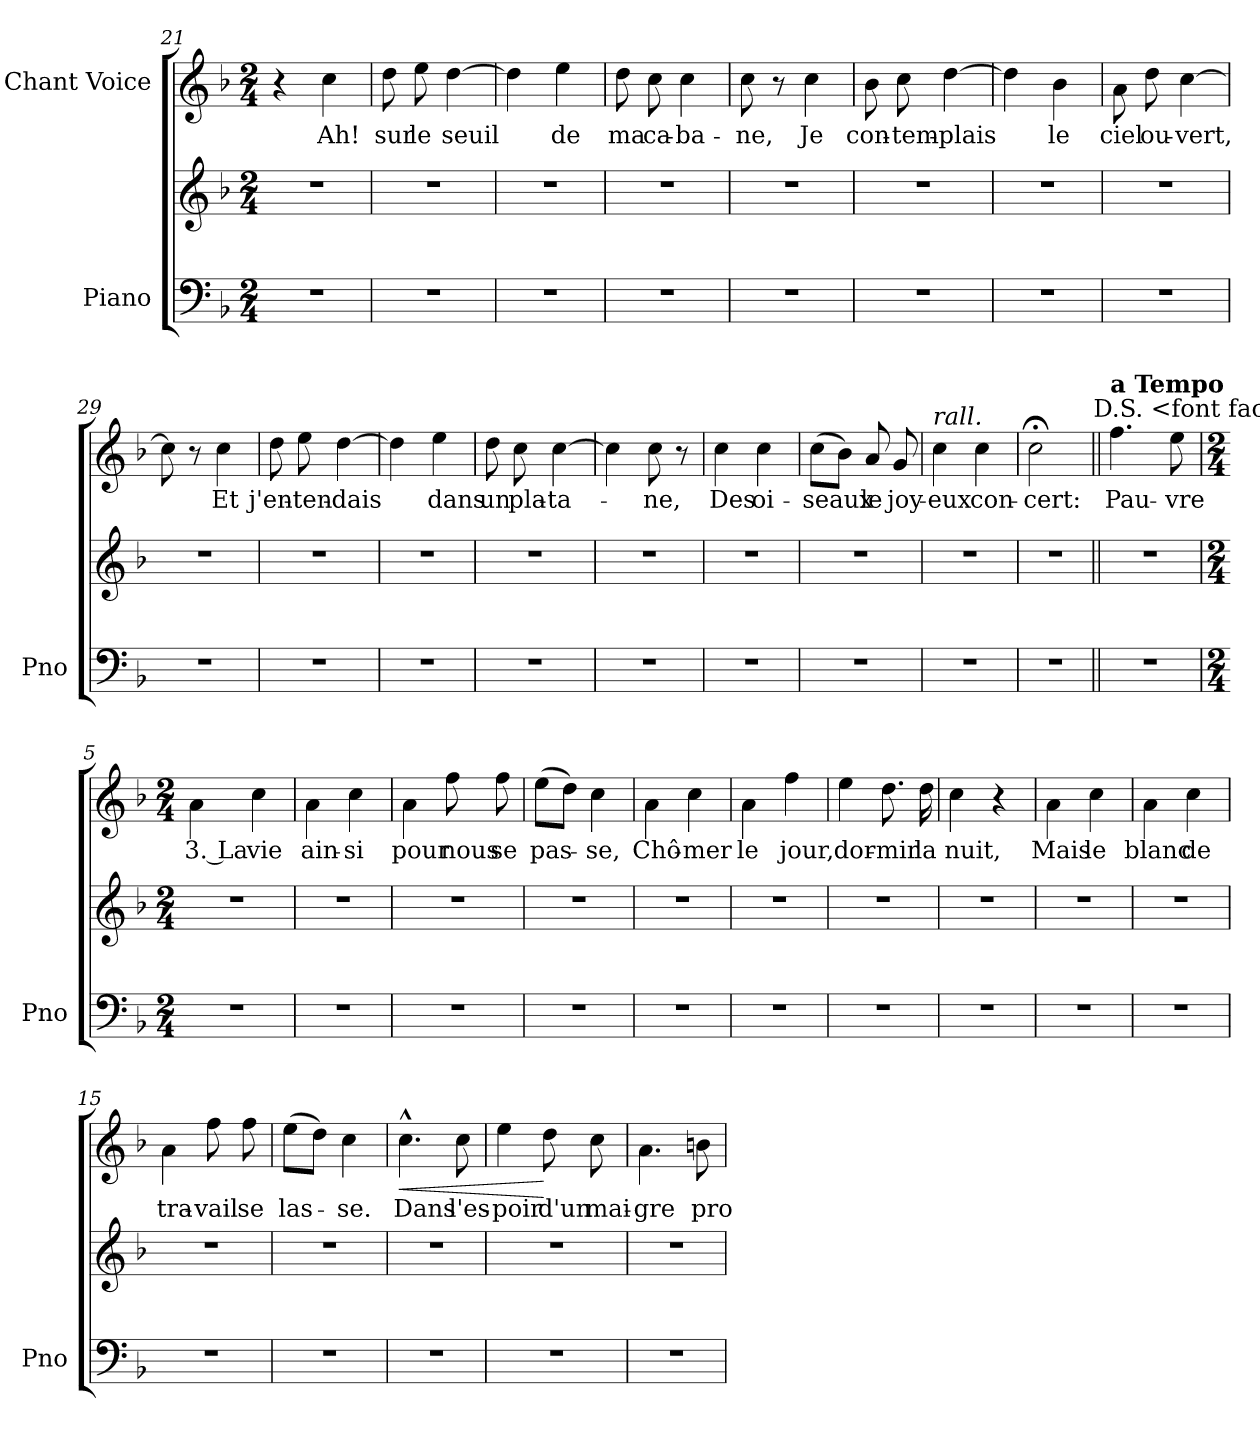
**kern	**kern	**kern	**text	**dynam
*part2	*part2	*part1	*part1	*part1
*staff3	*staff2	*staff1	*staff1	*staff1
*I"Piano	*	*I"Chant Voice	*	*
*I'Pno	*	*	*	*
*clefF4	*clefG2	*clefG2	*	*
*k[b-]	*k[b-]	*k[b-]	*	*
*M2/4	*M2/4	*M2/4	*	*
=21	=21	=21	=21	=21
2r	2r	4r	.	.
.	.	4cc\	Ah!	.
=22	=22	=22	=22	=22
2r	2r	8dd\	sur	.
.	.	8ee\	le	.
.	.	[4dd\	seuil	.
=23	=23	=23	=23	=23
2r	2r	4dd\]	.	.
.	.	4ee\	de	.
=24	=24	=24	=24	=24
2r	2r	8dd\	ma	.
.	.	8cc\	ca-	.
.	.	4cc\	-ba-	.
=25	=25	=25	=25	=25
2r	2r	8cc\	-ne,	.
.	.	8r	.	.
.	.	4cc\	Je	.
=26	=26	=26	=26	=26
2r	2r	8b-\	con-	.
.	.	8cc\	-tem-	.
.	.	[4dd\	-plais	.
=27	=27	=27	=27	=27
2r	2r	4dd\]	.	.
.	.	4b-\	le	.
=28	=28	=28	=28	=28
2r	2r	8a\	ciel	.
.	.	8dd\	ou-	.
.	.	[4cc\	-vert,	.
=29	=29	=29	=29	=29
2r	2r	8cc\]	.	.
.	.	8r	.	.
.	.	4cc\	Et	.
=30	=30	=30	=30	=30
2r	2r	8dd\	j'en-	.
.	.	8ee\	-ten-	.
.	.	[4dd\	-dais	.
=31	=31	=31	=31	=31
2r	2r	4dd\]	.	.
.	.	4ee\	dans	.
=32	=32	=32	=32	=32
2r	2r	8dd\	un	.
.	.	8cc\	pla-	.
.	.	[4cc\	-ta-	.
=33	=33	=33	=33	=33
2r	2r	4cc\]	.	.
.	.	8cc\	-ne,	.
.	.	8r	.	.
=34	=34	=34	=34	=34
2r	2r	4cc\	Des	.
.	.	4cc\	oi-	.
=35	=35	=35	=35	=35
2r	2r	(8cc\L	-seaux	.
.	.	8b-\J)	.	.
.	.	8a/	le	.
.	.	8g/	joy-	.
=36	=36	=36	=36	=36
!	!	!LO:TX:i:t=rall.	!	!
2r	2r	4cc\	-eux	.
.	.	4cc\	con-	.
=37	=37	=37	=37	=37
2r	2r	2cc;<\	-cert:	.
!	!	!LO:TX:a:t=D.S. <font face="ScoreText"></font>	!	!
=38||	=38||	=38||	=38||	=38||
!	!	!LO:TX:a:B:t=a Tempo	!	!
2r	2r	4.ff\	-Pau-	.
.	.	8ee\	-vre	.
=5	=5	=5	=5	=5
*M2/4	*M2/4	*M2/4	*	*
2r	2r	4a\	3. La	.
.	.	4cc\	vie	.
=6	=6	=6	=6	=6
2r	2r	4a\	ain-	.
.	.	4cc\	-si	.
=7	=7	=7	=7	=7
2r	2r	4a\	pour	.
.	.	8ff\	nous	.
.	.	8ff\	se	.
=8	=8	=8	=8	=8
2r	2r	(8ee\L	pas-	.
.	.	8dd\J)	.	.
.	.	4cc\	-se,	.
=9	=9	=9	=9	=9
2r	2r	4a\	Chô-	.
.	.	4cc\	-mer	.
=10	=10	=10	=10	=10
2r	2r	4a\	le	.
.	.	4ff\	jour,	.
=11	=11	=11	=11	=11
2r	2r	4ee\	dor-	.
.	.	8.dd\	-mir	.
.	.	16dd\	la	.
=12	=12	=12	=12	=12
2r	2r	4cc\	nuit,	.
.	.	4r	.	.
=13	=13	=13	=13	=13
2r	2r	4a\	Mais	.
.	.	4cc\	le	.
=14	=14	=14	=14	=14
2r	2r	4a\	blanc	.
.	.	4cc\	de	.
=15	=15	=15	=15	=15
2r	2r	4a\	tra-	.
.	.	8ff\	-vail	.
.	.	8ff\	se	.
=16	=16	=16	=16	=16
2r	2r	(8ee\L	las-	.
.	.	8dd\J)	.	.
.	.	4cc\	-se.	.
=17	=17	=17	=17	=17
!	!	!	!	!LO:HP:b
2r	2r	4.cc^^\	Dans	<
.	.	8cc\	-l'es-	.
=18	=18	=18	=18	=18
2r	2r	4ee\	-poir	.
.	.	8dd\	d'un	[
.	.	8cc\	mai-	.
=19	=19	=19	=19	=19
2r	2r	4.a\	-gre	.
.	.	8bn\	pro-	.
=	=	=	=	=
*-	*-	*-	*-	*-
